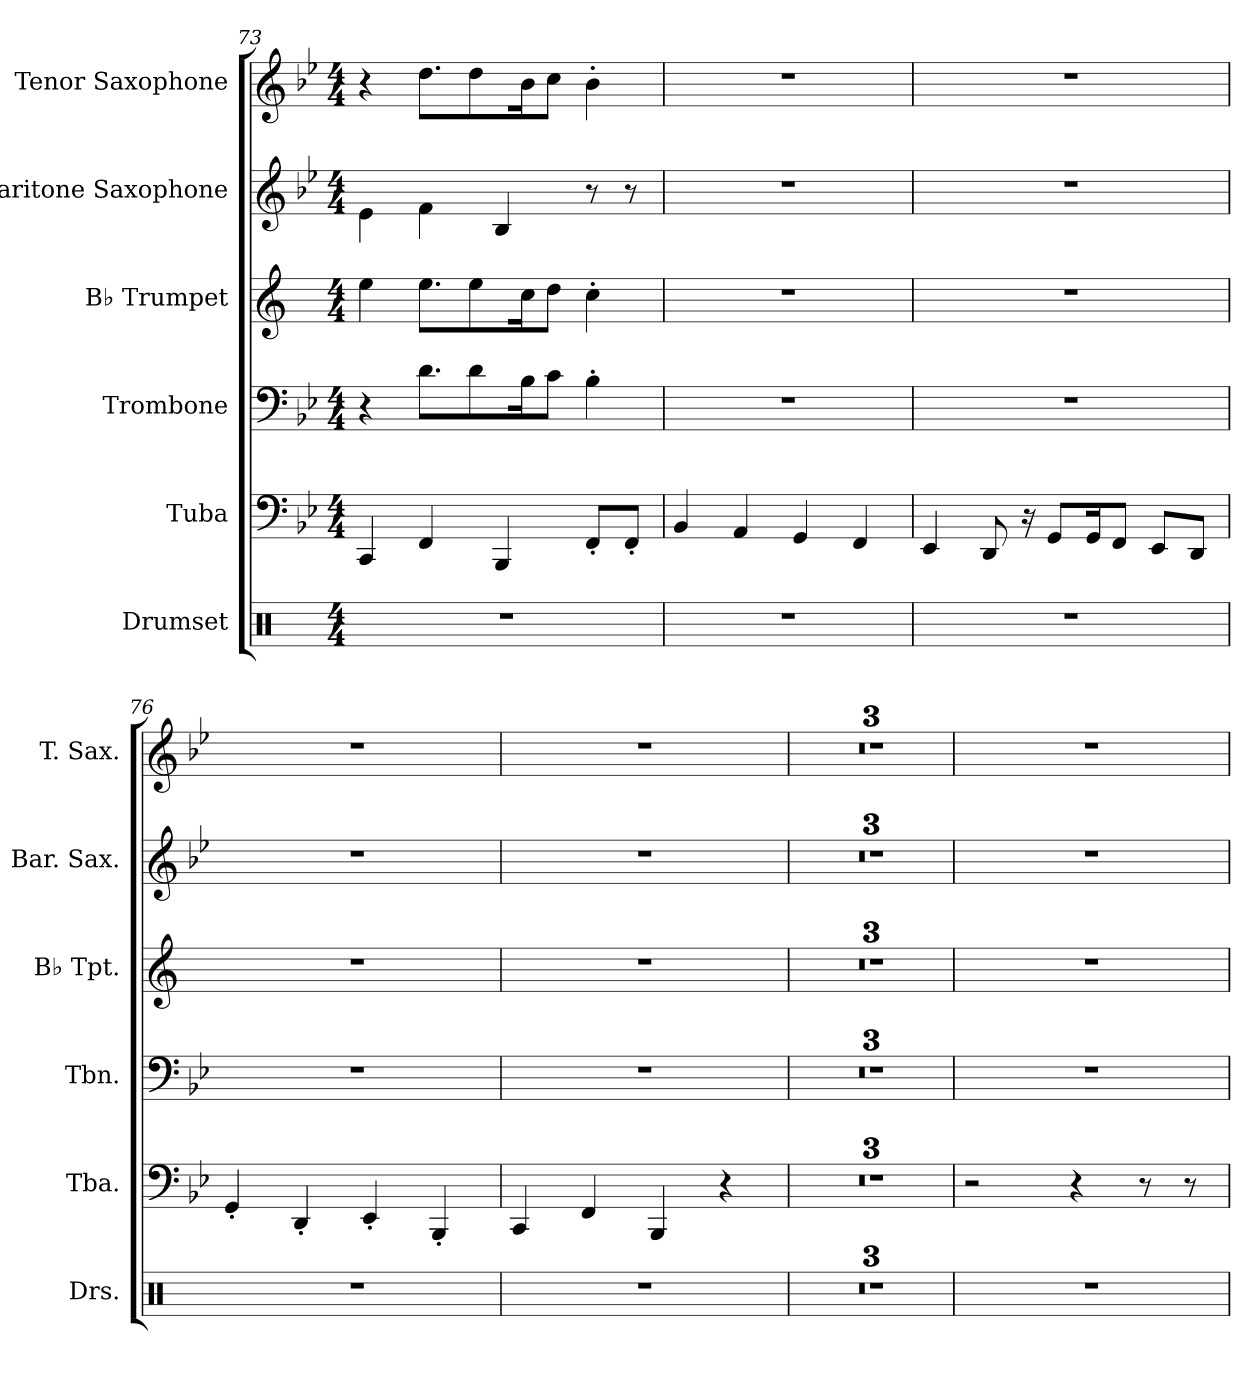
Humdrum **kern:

**kern	**kern	**kern	**kern	**kern	**kern
*part6	*part5	*part4	*part3	*part2	*part1
*staff6	*staff5	*staff4	*staff3	*staff2	*staff1
*I"Drumset	*I"Tuba	*I"Trombone	*I"B♭ Trumpet	*I"Baritone Saxophone	*I"Tenor Saxophone
*I'Drs.	*I'Tba.	*I'Tbn.	*I'B♭ Tpt.	*I'Bar. Sax.	*I'T. Sax.
*clefX	*clefF4	*clefF4	*clefG2	*clefG2	*clefG2
*	*	*	*ITrd1c2	*ITrd12c21	*ITrd8c14
*k[]	*k[b-e-]	*k[b-e-]	*k[b-e-]	*k[b-e-]	*k[b-e-]
*M4/4	*M4/4	*M4/4	*M4/4	*M4/4	*M4/4
=73	=73	=73	=73	=73	=73
1r	4CC/	4r	4dd\	4E-\	4r
.	4FF/	8.d\L	8.dd\L	4F\	8.d\L
.	.	8d\	8dd\	.	8d\
.	4BBB-/	.	.	4BB-/	.
.	.	16B-\K	16b-\K	.	16B-\K
.	.	8c\J	8cc\J	.	8c\J
.	8FF'/L	4B-'\	4b-'\	8r	4B-'\
.	8FF'/J	.	.	8r	.
=74	=74	=74	=74	=74	=74
1r	4BB-/	1r	1r	1r	1r
.	4AA/	.	.	.	.
.	4GG/	.	.	.	.
.	4FF/	.	.	.	.
=75	=75	=75	=75	=75	=75
1r	4EE-/	1r	1r	1r	1r
.	8DD/	.	.	.	.
.	16r	.	.	.	.
.	8GG/L	.	.	.	.
.	16GG/K	.	.	.	.
.	8FF/J	.	.	.	.
.	8EE-/L	.	.	.	.
.	8DD/J	.	.	.	.
!!LO:PB:g=z
=76	=76	=76	=76	=76	=76
1r	4GG'/	1r	1r	1r	1r
.	4DD'/	.	.	.	.
.	4EE-'/	.	.	.	.
.	4BBB-'/	.	.	.	.
=77	=77	=77	=77	=77	=77
1r	4CC/	1r	1r	1r	1r
.	4FF/	.	.	.	.
.	4BBB-/	.	.	.	.
.	4r	.	.	.	.
=78	=78	=78	=78	=78	=78
1r	1r	1r	1r	1r	1r
=79	=79	=79	=79	=79	=79
1r	1r	1r	1r	1r	1r
=80	=80	=80	=80	=80	=80
1r	1r	1r	1r	1r	1r
=81	=81	=81	=81	=81	=81
1r	2r	1r	1r	1r	1r
.	4r	.	.	.	.
.	8r	.	.	.	.
.	8r	.	.	.	.
=	=	=	=	=	=
*-	*-	*-	*-	*-	*-
